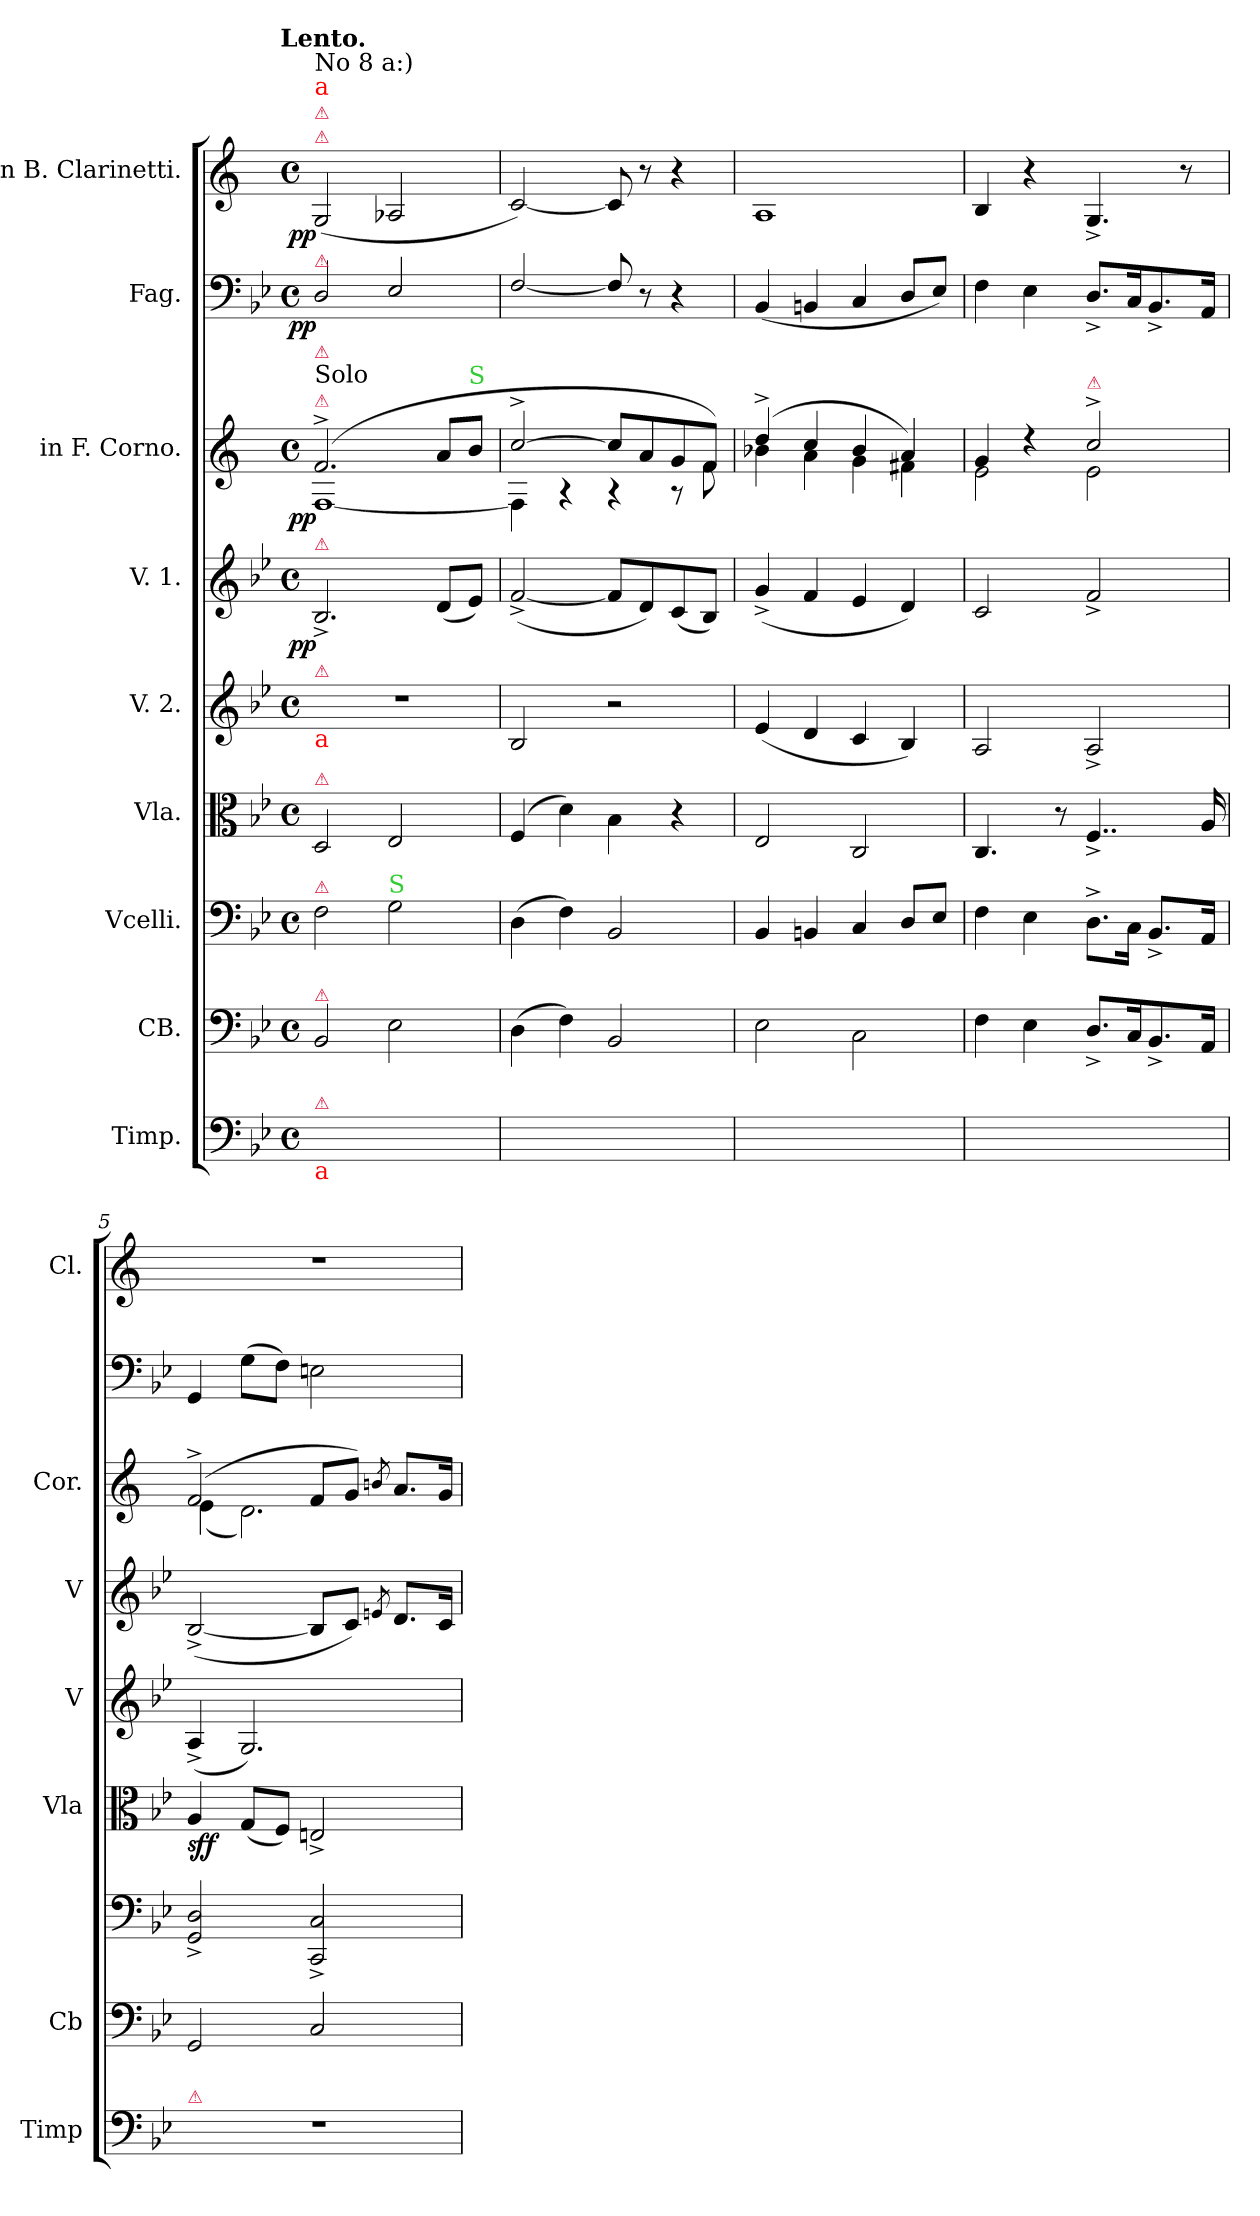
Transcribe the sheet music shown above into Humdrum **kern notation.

**kern	**kern	**kern	**kern	**dynam	**kern	**kern	**dynam	**kern	**dynam	**kern	**dynam	**kern	**dynam
*part9	*part8	*part7	*part6	*part6	*part5	*part4	*part4	*part3	*part3	*part2	*part2	*part1	*part1
*staff9	*staff8	*staff7	*staff6	*staff6	*staff5	*staff4	*staff4	*staff3	*staff3	*staff2	*staff2	*staff1	*staff1
*I"Timp.	*I"CB.	*I"Vcelli.	*I"Vla.	*	*I"V. 2.	*I"V. 1.	*	*I"in F. Corno.	*	*I"Fag.	*	*I"in B. Clarinetti.	*
*I'Timp	*I'Cb	*	*I'Vla	*	*I'V	*I'V	*	*I'Cor.	*	*	*	*I'Cl.	*
*clefF4	*clefF4	*clefF4	*clefC3	*	*clefG2	*clefG2	*	*clefG2	*	*clefF4	*	*clefG2	*
*	*	*	*	*	*	*	*	*ITrd4c7	*	*	*	*ITrd1c2	*
*k[b-e-]	*k[b-e-]	*k[b-e-]	*k[b-e-]	*	*k[b-e-]	*k[b-e-]	*	*k[b-]	*	*k[b-e-]	*	*k[b-e-]	*
!!LO:TX:omd:t=Lento.
*M4/4	*M4/4	*M4/4	*M4/4	*	*M4/4	*M4/4	*	*M4/4	*	*M4/4	*	*M4/4	*
*met(c)	*met(c)	*met(c)	*met(c)	*	*met(c)	*met(c)	*	*met(c)	*	*met(c)	*	*met(c)	*
=1	=1	=1	=1	=1	=1	=1	=1	=1	=1	=1	=1	=1	=1
*	*	*	*	*	*	*	*	*^	*	*	*	*	*
!	!	!	!	!	!	!	!	!	!	!	!	!	!LO:TX:a:color=crimson:t=⚠	!
!	!	!	!	!	!	!	!	!	!	!	!	!	!LO:TX:a:color=crimson:t=⚠	!
!	!	!	!	!	!	!	!	!	!	!	!	!	!LO:TX:a:color=red:t=a	!
!	!	!	!	!	!	!	!	!	!	!	!	!	!LO:TX:a:t=No 8 a&colon;)	!
!	!	!	!	!	!	!	!	!	!	!	!LO:TX:a:color=crimson:t=⚠	!	!	!
!	!	!	!	!	!	!	!	!LO:TX:a:color=crimson:t=⚠	!	!	!	!	!	!
!	!	!	!	!	!	!	!	!LO:TX:a:t=Solo	!	!	!	!	!	!
!	!	!	!	!	!	!	!	!LO:TX:a:color=crimson:t=⚠	!	!	!	!	!	!
!	!	!	!	!	!	!LO:TX:a:color=crimson:t=⚠	!	!	!	!	!	!	!	!
!	!	!	!	!	!LO:TX:a:color=crimson:t=⚠	!	!	!	!	!	!	!	!	!
!	!	!	!	!	!LO:TX:b:color=red:t=a	!	!	!	!	!	!	!	!	!
!	!	!	!LO:TX:a:color=crimson:t=⚠	!	!	!	!	!	!	!	!	!	!	!
!	!	!LO:TX:a:color=crimson:t=⚠	!	!	!	!	!	!	!	!	!	!	!	!
!	!LO:TX:a:color=crimson:t=⚠	!	!	!	!	!	!	!	!	!	!	!	!	!
!LO:TX:a:color=crimson:t=⚠	!	!	!	!	!	!	!	!	!	!	!	!	!	!
!LO:TX:b:color=red:t=a	!	!	!	!	!	!	!	!	!	!	!	!	!	!
!	!	!	!	!	!	!	!LO:DY:rj	!	!	!LO:DY:rj	!	!LO:DY:rj	!	!LO:DY:rj
1ryy	2BB-/	2F\	2D/	.	1r	2.B-^</	pp	(>2.B-^>/	[1BB-	pp	2D/	pp	(>2F/	pp
!	!	!LO:TX:a:color=limegreen:t=S	!	!	!	!	!	!	!	!	!	!	!	!
.	2E-\	2G\	2E-/	.	.	.	.	.	.	.	2E-/	.	2G-X/	.
.	.	.	.	.	.	(<8d/L	.	8d/L	.	.	.	.	.	.
!	!	!	!	!	!	!	!	!LO:TX:a:color=limegreen:t=S	!	!	!	!	!	!
.	.	.	.	.	.	8e-/J)	.	8e/J	.	.	.	.	.	.
=2	=2	=2	=2	=2	=2	=2	=2	=2	=2	=2	=2	=2	=2	=2
1ryy	(>4D\	(>4D\	(>4F/	.	2B-/	(<[2f^>/	.	[2f^>/	4BB-\]	.	[2F/	.	[2B-/)	.
.	4F\)	4F\)	4d\)	.	.	.	.	.	4r	.	.	.	.	.
.	2BB-/	2BB-/	4B-\	.	2r	8f/L]	.	8f/L]	4r	.	8F/]	.	8B-/]	.
.	.	.	.	.	.	8d/)	.	8d/	.	.	8r	.	8r	.
.	.	.	4r	.	.	(<8c/	.	8c/	8r	.	4r	.	4r	.
.	.	.	.	.	.	8B-/J)	.	8B-/J)	8B-\	.	.	.	.	.
=3	=3	=3	=3	=3	=3	=3	=3	=3	=3	=3	=3	=3	=3	=3
1ryy	2E-\	4BB-/	2E-/	.	(<4e-/	(<4g^</	.	(>4g^>/	4e-X\	.	(>4BB-/	.	1G	.
.	.	4BBn/	.	.	4d/	4f/	.	4f/	4d\	.	4BBn/	.	.	.
.	2C\	4C/	2C/	.	4c/	4e-/	.	4e-/	4c\	.	4C/	.	.	.
.	.	8D/L	.	.	4B-/)	4d/)	.	4d/)	4Bn\	.	8D/L	.	.	.
.	.	8E-/J	.	.	.	.	.	.	.	.	8E-/J)	.	.	.
=4	=4	=4	=4	=4	=4	=4	=4	=4	=4	=4	=4	=4	=4	=4
1ryy	4F\	4F\	4.C/	.	2A/	2c/	.	4c/	2A\	.	4F\	.	4A/	.
.	4E-\	4E-\	.	.	.	.	.	4r	.	.	4E-\	.	4r	.
.	.	.	8r	.	.	.	.	.	.	.	.	.	.	.
!	!	!	!	!	!	!	!	!LO:TX:a:color=crimson:t=⚠	!	!	!	!	!	!
.	8.D^</L	8.D^>\L	4..F^</	.	2A^</	2f^</	.	2f^</	2A\	.	8.D^</L	.	4.F^</	.
.	16C/K	16C\Jk	.	.	.	.	.	.	.	.	16C/K	.	.	.
.	8.BB-^</	8.BB-^</L	.	.	.	.	.	.	.	.	8.BB-^</	.	.	.
.	.	.	.	.	.	.	.	.	.	.	.	.	8r	.
.	16AA/Jk	16AA/Jk	16A/	.	.	.	.	.	.	.	16AA/Jk	.	.	.
=5	=5	=5	=5	=5	=5	=5	=5	=5	=5	=5	=5	=5	=5	=5
!LO:TX:a:color=crimson:t=⚠	!	!	!	!	!	!	!	!	!	!	!	!	!	!
1r	2GG/	2GG^</ 2D^</	4A/	sff	(<4A^</	(<[2B-^</	.	(2B-^>/	(>4A\	.	4GG/	.	1r	.
.	.	.	(<8G/L	.	2.G/)	.	.	.	2.G\)	.	(>8G\L	.	.	.
.	.	.	8F/J)	.	.	.	.	.	.	.	8F\J)	.	.	.
.	2C/	2CC^</ 2C^</	2En^</	.	.	8B-/L]	.	8B-/L	.	.	2En\	.	.	.
.	.	.	.	.	.	8c/J)	.	8c/J)	.	.	.	.	.	.
.	.	.	.	.	.	8qen/	.	8qen/	.	.	.	.	.	.
.	.	.	.	.	.	8.d/L	.	8.d/L	.	.	.	.	.	.
.	.	.	.	.	.	16c/Jk	.	16c/Jk	.	.	.	.	.	.
*	*	*	*	*	*	*	*	*v	*v	*	*	*	*	*
=	=	=	=	=	=	=	=	=	=	=	=	=	=
*-	*-	*-	*-	*-	*-	*-	*-	*-	*-	*-	*-	*-	*-
